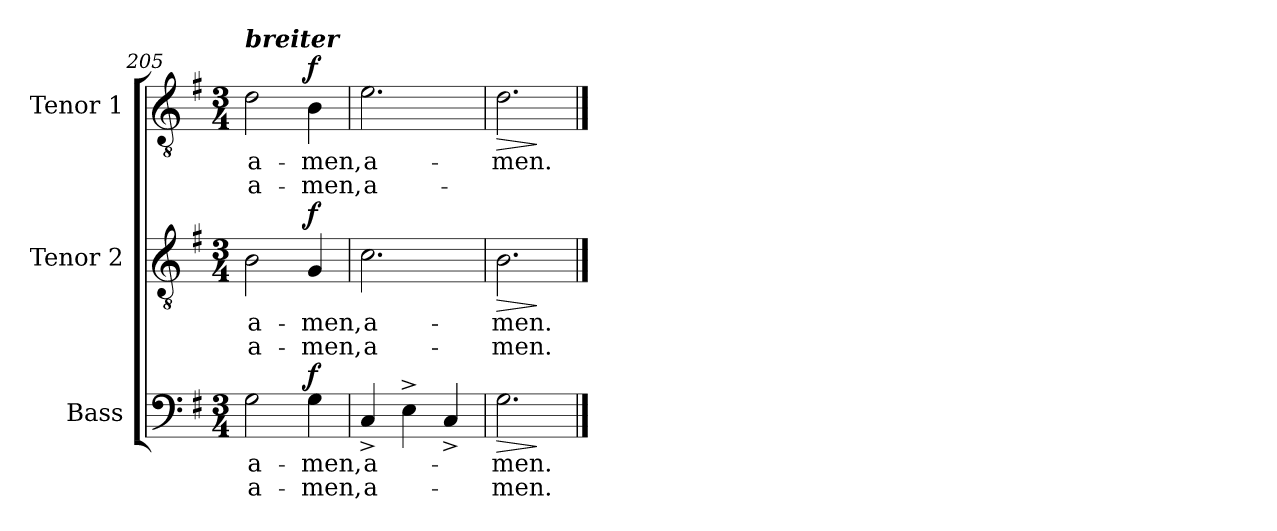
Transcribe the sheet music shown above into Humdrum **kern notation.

**kern	**text	**text	**dynam	**kern	**text	**text	**dynam	**kern	**text	**text	**dynam
*part3	*part3	*part3	*part3	*part2	*part2	*part2	*part2	*part1	*part1	*part1	*part1
*staff3	*staff3	*staff3	*staff3	*staff2	*staff2	*staff2	*staff2	*staff1	*staff1	*staff1	*staff1
*I"Bass	*	*	*	*I"Tenor 2	*	*	*	*I"Tenor 1	*	*	*
*I'B.	*	*	*	*I'T. 2	*	*	*	*I'T. 1	*	*	*
*clefF4	*	*	*	*clefGv2	*	*	*	*clefGv2	*	*	*
*k[f#]	*	*	*	*k[f#]	*	*	*	*k[f#]	*	*	*
*G:	*	*	*	*G:	*	*	*	*G:	*	*	*
*M3/4	*	*	*	*M3/4	*	*	*	*M3/4	*	*	*
=205	=205	=205	=205	=205	=205	=205	=205	=205	=205	=205	=205
!	!	!	!	!	!	!	!	!LO:TX:a:Bi:t=breiter	!	!	!
!	!LO:LY:b	!LO:LY:b	!	!	!LO:LY:b	!LO:LY:b	!	!	!LO:LY:b	!LO:LY:b	!
2G\	a-	a-	.	2B\	a-	a-	.	2d\	a-	a-	.
!	!LO:LY:b	!LO:LY:b	!LO:DY:b	!	!LO:LY:b	!LO:LY:b	!LO:DY:b	!	!LO:LY:b	!LO:LY:b	!LO:DY:a
4G\	-men,	-men,	f	4G/	-men,	-men,	f	4B\	-men,	-men,	f
=206	=206	=206	=206	=206	=206	=206	=206	=206	=206	=206	=206
!	!LO:LY:b	!LO:LY:b	!	!	!LO:LY:b	!LO:LY:b	!	!	!LO:LY:b	!LO:LY:b	!
4C^>/	a-	a-	.	2.c\	a-	a-	.	2.e\	a-	a-	.
4E^>\	.	.	.	.	.	.	.	.	.	.	.
4C^>/	.	.	.	.	.	.	.	.	.	.	.
=207	=207	=207	=207	=207	=207	=207	=207	=207	=207	=207	=207
!	!LO:LY:b	!LO:LY:b	!LO:HP:b	!	!LO:LY:b	!LO:LY:b	!LO:HP:b	!	!LO:LY:b	!	!LO:HP:b
2.G\	-men.	-men.	>	2.B\	-men.	-men.	>	2.d\	-men.	.	>
.	.	.	]	.	.	.	]	.	.	.	]
==	==	==	==	==	==	==	==	==	==	==	==
*-	*-	*-	*-	*-	*-	*-	*-	*-	*-	*-	*-
